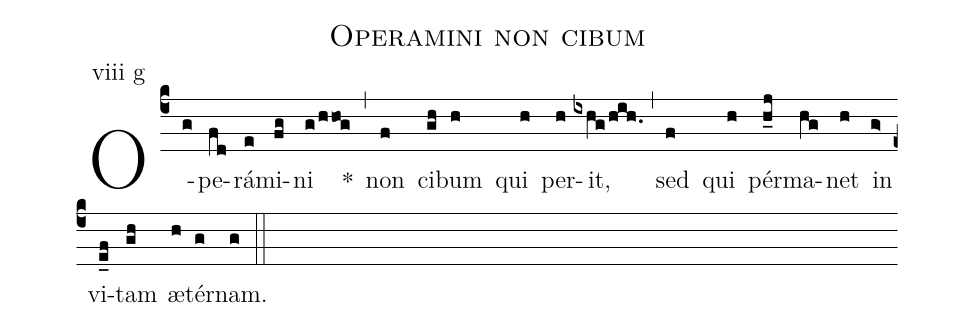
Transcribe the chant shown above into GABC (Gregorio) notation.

name: Operamini non cibum;
annotation: viii g;
mode: 8;
%%
(c4)
O(g)pe(fd)rá(e)mi(fg)ni(g/hhog) *(,)
non(f) ci(gh)bum(h) qui(h) per(h)it,(ixhg/hih.) (,)
sed(f) qui(h) pér(h_j)ma(hg)net(h) in(g>) vi(e_f)tam(gh) æ(h)tér(g)nam.(g) (::)
